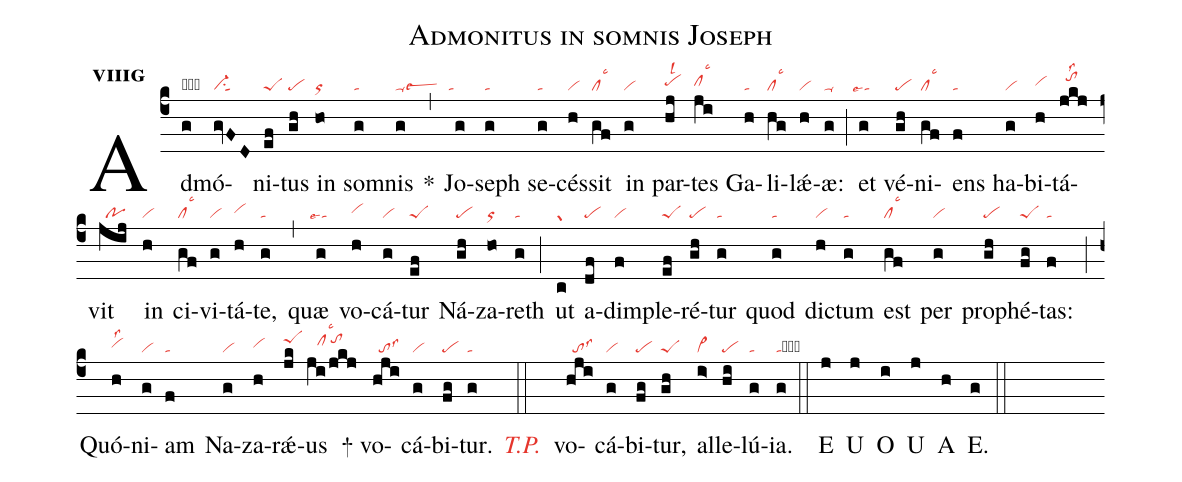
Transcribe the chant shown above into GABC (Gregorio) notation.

name:Admonitus in somnis Joseph;
office-part:an;
mode:8g;
nabc-lines:1;
%%
initial-style: 1;
name: Admonitus in somnis Joseph;
mode:8;
office-part: Responsorium;
annotation: Resp;
annotation:viii g;
nabc-lines:1;
%%
(c4) Ad(g|obvi)mó(gvFD|vi-su1sut1)ni(ef|peS)tus(gh|pe) in(ho|or) som(g|ta)nis(g|ta-lsew3) <sp>*</sp>(,) Jo(g|``ta)seph(g|ta) se(g|ta)cés(h|vi)sit(gf|cllsc3) in(g|vi) par(hj|pehhlsl2)tes(ji|clhhlsc3) Ga(h|ta)li(hg|cllsc3)lǽ(h|vi)æ:(g|ta-) (;) et(g|``talse4) vé(gh|pe)ni(gf|cllsc3)ens(f|ta) ha(g|vi)bi(h|vihh)tá(jkj|//tohjlss2)vit(jij|//po) in(h|vi) ci(gf|cllsc3)vi(g|vi)tá(h|vihh)te,(g|ta) (,) quæ(g|``talse4) vo(h|vihh)cá(g|vi)tur(ef|peS) Ná(gh|pe)za(ho|or)reth(g|ta) (;) ut(c|gr) a(df|pe)dim(f|vi)ple(ef|peS)ré(gh|pe)tur(g|ta) quod(g|ta) dic(h|vi)tum(g|ta) est(gf|cllsc3) per(g|vi) pro(gh|pe)phé(fg|peS)tas:(f|ta) (;) Quó(h|vihhlss2)ni(g|vi)am(f|ta) Na(g|vi)za(h|vihh)rǽ(jk|peShj)us(ji/jkj|///clhilsc3`tohj) <sp>+</sp> vo(hji|//tolss3)cá(g|vi)bi(fg|pe)tur.(g|ta) (::) <i><c>T.P. </c></i> vo(hji|//tolss3)cá(g|vi)bi(fg|pe)tur,(gh|peS) al(i>|vi>)le(hi|pe)lú(g|ta)ia.(g|tacb) (::)
<eu> E(j) U(j) O(i) U(j) A(h) E.(g) </eu> (::)
